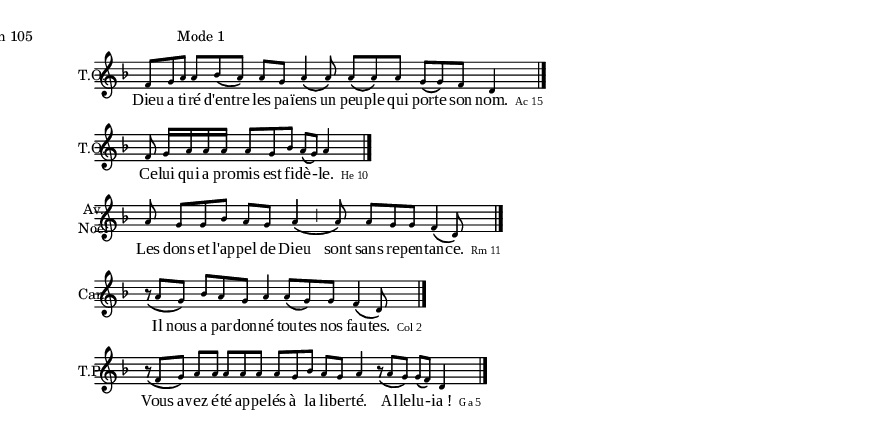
\version "2.14.0"
 \include "definitions.ly"
 \markup { \hspace #-10 \fill-line { "Psalm 105" "Mode 1" \null \null }  }
\noPageBreak


\relative a' { 
	\new Staff {
		\cadenzaOn
		\key f \major
		\set Staff.instrumentName = \markup{ \center-column { T.O. } }
		
		\times 2/3 {f8[ g a]} \times 2/3 { a[ bes\(  a\)] } a[ g] \times 2/3 { a4\(  a8\) } \times 2/3 { a[\( a\) a] } \times 2/3 { g[\( g\) f] } d4 

		
		
		\endBar
	}

	\addlyrics {
		Dieu a ti -- ré d'en -- tre les pa -- ïens un peu -- ple qui por -- te son nom.
 		\markup { \citation #"Ac 15" } }
	
	
}

\relative a' { 
	\new Staff {
		\cadenzaOn
		\key f \major
		\set Staff.instrumentName = \markup{ \center-column { T.O. } }
		f8
		g16[ a a a]
		\times 2/3 { a8[ g bes] }
		a[\( g8]\) a4
		\endBar
	}

	\addlyrics {
		Ce -- lui qui a pro -- mis est fi -- dè -- - -- le.
 		\markup { \citation #"He 10" } }
	
	
}
\relative a' { 
	\new Staff {
		\cadenzaOn
		\key f \major
		\set Staff.instrumentName = \markup{ \center-column { Av. Noël } }
		
		a8 \times 2/3 { g[ g bes] } a[ g] \times 2/3 { a4\( 
		\pespace \cesure \pespace a8\) } \times 2/3 { a[ g g] } \times 2/3 { f4\(  d8\) }

		
		
		\endBar
	}

	\addlyrics {
		Les dons et l'ap -- pel de Dieu sont sans re -- pen -- tan -- ce.
 		\markup { \citation #"Rm 11" } }
	
	
}
\relative a' { 
	\new Staff {
		\cadenzaOn
		\key f \major
		\set Staff.instrumentName = \markup{ \center-column { Car. } }
		
		\times 2/3 { r8_\( a8[ g\)] } \times 2/3 { bes[ a  g] } a4 
		\times 2/3 { a8[\( g\) g] } \times 2/3 { f4\(  d8\) }

		
		
		\endBar
	}

	\addlyrics {
		Il nous a par -- don -- né tou -- tes nos fau -- tes.
 		\markup { \citation #"Col 2" } }
	
	
}
\relative a' { 
	\new Staff {
		\cadenzaOn
		\key f \major
		\set Staff.instrumentName = \markup{ \center-column { T.P. } }
		
		\times 2/3 { r8_\( f[ g\)] } a[ a] \times 2/3 { a[ a a] } \times 2/3 { a[ g bes] } a[ g] a4 
		
\espall \pespace \times 2/3 { r
8_\( a[ g\)] } g[\( f\)] d4

		
		
		\endBar
	}

	\addlyrics {
		Vous a -- vez é -- té ap -- pe -- lés à  la li -- ber -- té. Al -- le -- lu -- - -- "ia !"
 		\markup { \citation #"Ga 5" } }
	
	
}

